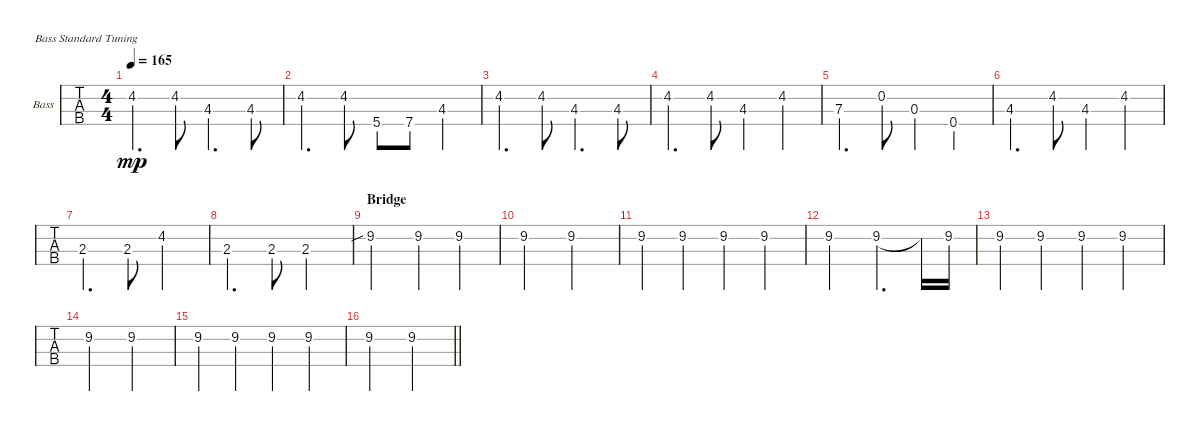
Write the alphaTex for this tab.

\defaultSystemsLayout 4
\bracketExtendMode groupsimilarinstruments
\firstSystemTrackNameOrientation horizontal
\otherSystemsTrackNameOrientation horizontal
\track ("Bass" "Bass") {instrument electricbassfinger}
\staff {tabs}
\tuning (G2 D2 A1 E1)
\ts (4 4)
\tempo 165
\clef f4
\scale
0.238462
\ks b
4.2.4{d dy mp} 4.2.8 4.3.4{d} 4.3.8 |
\scale
0.333333 4.2.4{d} 4.2.8 5.4.8 7.4.8 4.3.4 |
\scale
0.333333 4.2.4{d} 4.2.8 4.3.4{d} 4.3.8 |
\scale
0.333333 4.2.4{d} 4.2.8 4.3.4 4.2.4 |
\scale
0.333333 7.3.4{d} 0.2.8 0.3.4 0.4.4 |
\scale
0.333333 4.3.4{d} 4.2.8 4.3.4 4.2.4 |
\scale
0.333333 2.3.4{d} 2.3.8 4.2.2 |
\scale
0.333333 2.3.4{d} 2.3.8 2.3.2 |
\section ("" "Bridge")
\scale
0.333333 9.2{sib}.2 9.2.4 9.2.4 |
\scale
0.333333 9.2.2 9.2.2 |
\scale
0.333333 9.2.4 9.2.4 9.2.4 9.2.4 |
\scale
0.333333 9.2.2 9.2.4{d} 9.2{t}.16 9.2.16 |
\scale
0.333333 9.2.4 9.2.4 9.2.4 9.2.4 |
\scale
0.333333 9.2.2 9.2.2 |
\scale
0.333333 9.2.4 9.2.4 9.2.4 9.2.4 |
\scale
0.333333
\barLineRight lightlight
9.2.2 9.2.2
